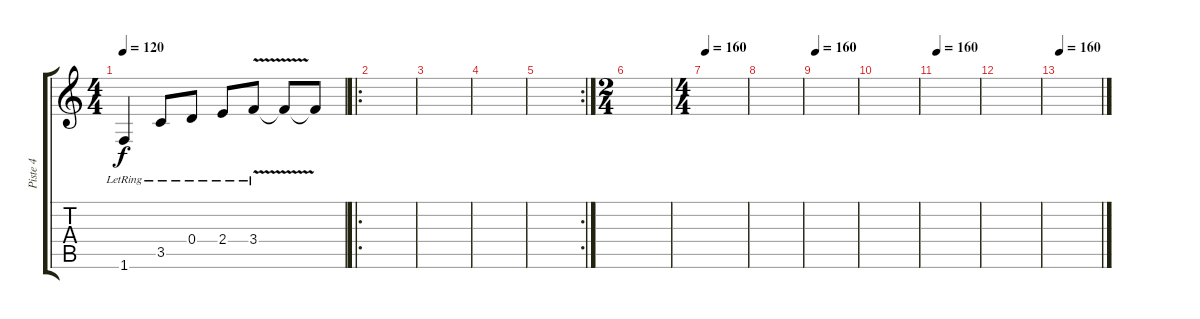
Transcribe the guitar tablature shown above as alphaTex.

\track ("Piste 4" "Piste 4") {instrument acousticguitarsteel}
\staff {score tabs}
\tuning (E4 B3 G3 D3 A2 E2) {hide}
\ts (4 4)
\tempo 120
\clef g2
\ks c
1.6{lr}.4{dy f} 3.5{lr}.8 0.4{lr}.8 2.4{lr}.8 3.4{v lr}.8 3.4{t}.8 3.4{t}.8 |
\ro
|
|
|
\rc 2
|
\ts (2 4)
|
\ts (4 4)
\tempo 160
|
|
\tempo 160
|
|
\tempo 160
|
|
\tempo 160
